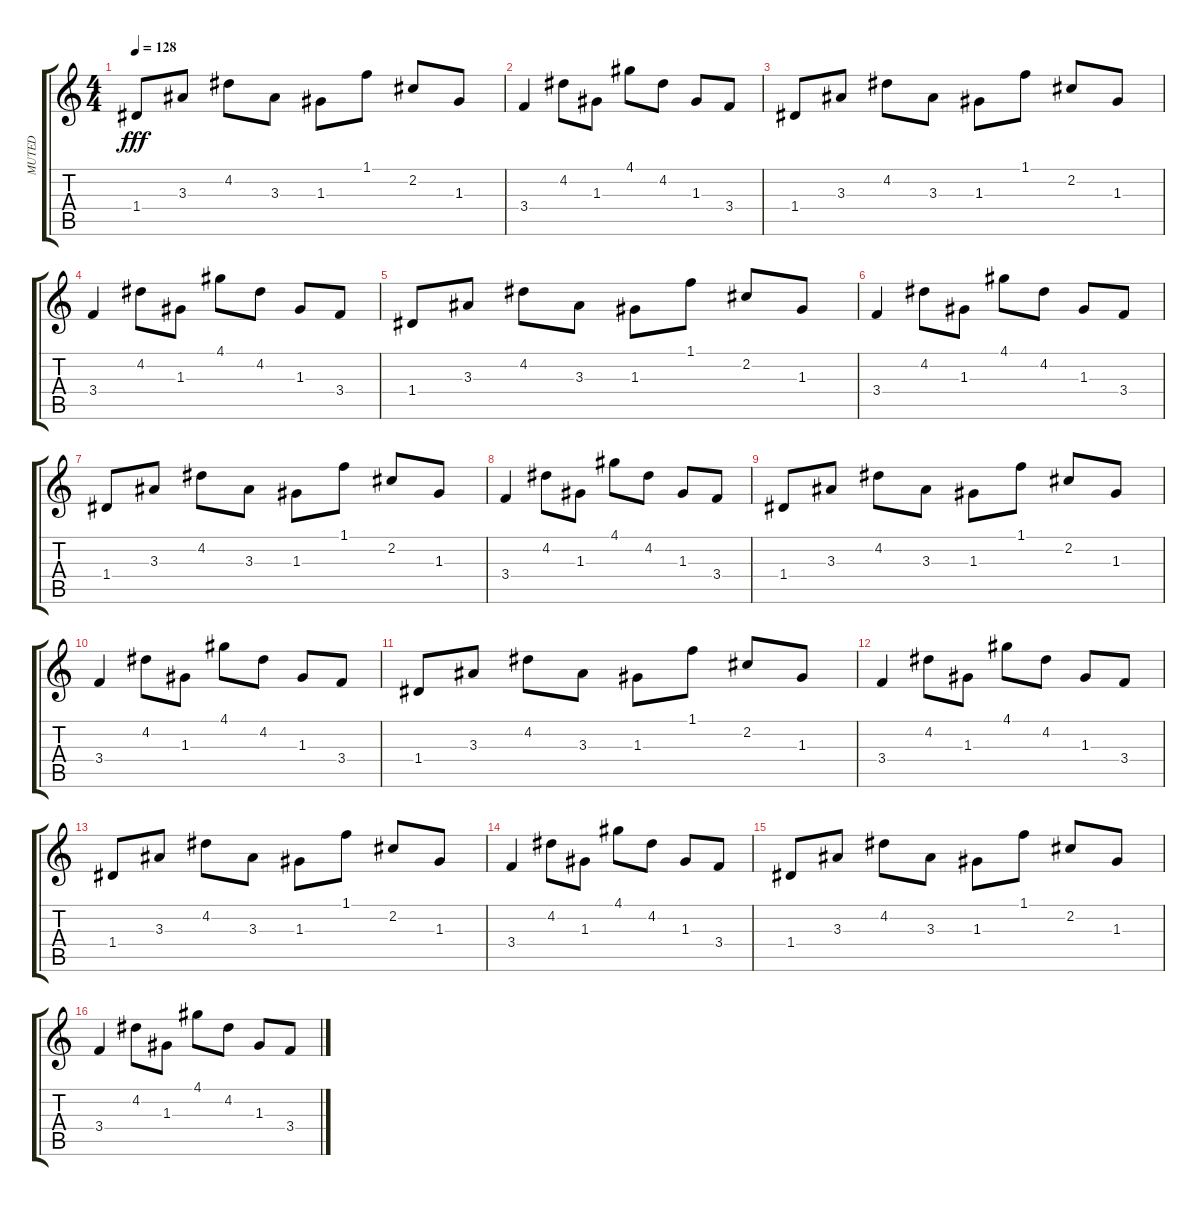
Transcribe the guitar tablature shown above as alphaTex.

\track ("MUTED" "MUTED") {instrument electricguitarmuted}
\staff {score tabs}
\tuning (E4 B3 G3 D3 A2 E2) {hide}
\ts (4 4)
\tempo 128
\clef g2
\ks c
1.4.8{dy fff} 3.3.8 4.2.8 3.3.8 1.3.8 1.1.8 2.2.8 1.3.8 |
3.4.4 4.2.8 1.3.8 4.1.8 4.2.8 1.3.8 3.4.8 |
1.4.8 3.3.8 4.2.8 3.3.8 1.3.8 1.1.8 2.2.8 1.3.8 |
3.4.4 4.2.8 1.3.8 4.1.8 4.2.8 1.3.8 3.4.8 |
1.4.8 3.3.8 4.2.8 3.3.8 1.3.8 1.1.8 2.2.8 1.3.8 |
3.4.4 4.2.8 1.3.8 4.1.8 4.2.8 1.3.8 3.4.8 |
1.4.8 3.3.8 4.2.8 3.3.8 1.3.8 1.1.8 2.2.8 1.3.8 |
3.4.4 4.2.8 1.3.8 4.1.8 4.2.8 1.3.8 3.4.8 |
1.4.8 3.3.8 4.2.8 3.3.8 1.3.8 1.1.8 2.2.8 1.3.8 |
3.4.4 4.2.8 1.3.8 4.1.8 4.2.8 1.3.8 3.4.8 |
1.4.8 3.3.8 4.2.8 3.3.8 1.3.8 1.1.8 2.2.8 1.3.8 |
3.4.4 4.2.8 1.3.8 4.1.8 4.2.8 1.3.8 3.4.8 |
1.4.8 3.3.8 4.2.8 3.3.8 1.3.8 1.1.8 2.2.8 1.3.8 |
3.4.4 4.2.8 1.3.8 4.1.8 4.2.8 1.3.8 3.4.8 |
1.4.8 3.3.8 4.2.8 3.3.8 1.3.8 1.1.8 2.2.8 1.3.8 |
3.4.4 4.2.8 1.3.8 4.1.8 4.2.8 1.3.8 3.4.8
